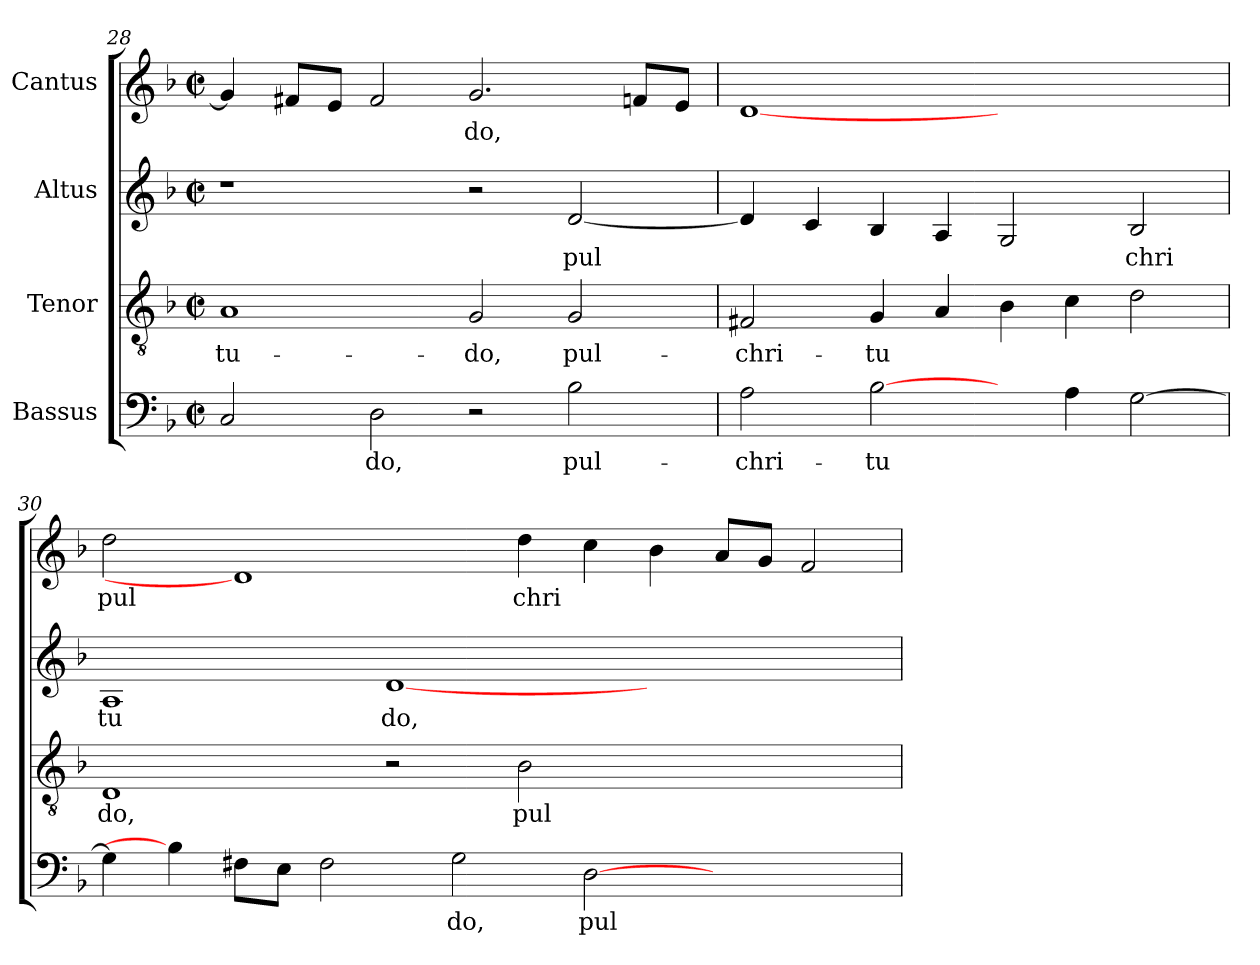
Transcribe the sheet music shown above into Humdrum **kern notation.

**kern	**text	**kern	**text	**kern	**text	**kern	**text
*part4	*part4	*part3	*part3	*part2	*part2	*part1	*part1
*staff4	*staff4	*staff3	*staff3	*staff2	*staff2	*staff1	*staff1
*I"Bassus	*	*I"Tenor	*	*I"Altus	*	*I"Cantus	*
*clefF4	*	*clefGv2	*	*clefG2	*	*clefG2	*
*k[b-]	*	*k[b-]	*	*k[b-]	*	*k[b-]	*
*F:	*	*F:	*	*F:	*	*F:	*
*M2/2	*	*M2/2	*	*M2/2	*	*M2/2	*
*met(c|)	*	*met(c|)	*	*met(c|)	*	*met(c|)	*
=28	=28	=28	=28	=28	=28	=28	=28
!	!LO:LY:b:cj	!	!LO:LY:b:cj	!	!	!	!LO:LY:b:cj
2C/	--	1A	-tu-	1r	.	4g/]	.
!	!	!	!	!	!	!	!LO:LY:b:cj
.	.	.	.	.	.	8f#/L	.
!	!	!	!	!	!	!	!LO:LY:b:cj
.	.	.	.	.	.	8e/J	.
!	!LO:LY:b:cj	!	!	!	!	!	!LO:LY:b:cj
2D\	-do,	.	.	.	.	2f#/	.
!	!	!	!LO:LY:b:cj	!	!	!	!LO:LY:b:cj
2r	.	2G/	-do,	2r	.	2.g/	do,
!	!LO:LY:b:cj	!	!LO:LY:b:cj	!	!LO:LY:b:cj	!	!
2B-\	pul-	2G/	pul-	[<2d/	pul	.	.
!	!	!	!	!	!	!	!LO:LY:b:cj
.	.	.	.	.	.	8fn/L	.
!	!	!	!	!	!	!	!LO:LY:b:cj
.	.	.	.	.	.	8e/J	.
=29	=29	=29	=29	=29	=29	=29	=29
!	!LO:LY:b:cj	!	!LO:LY:b:cj	!	!LO:LY:b:cj	!	!LO:LY:b:cj
2A\	-chri-	2F#X/	-chri-	4d/]	.	[1d	.
!	!	!	!	!	!LO:LY:b:cj	!	!
.	.	.	.	4c/	.	.	.
!	!LO:LY:b:cj	!	!LO:LY:b:cj	!	!LO:LY:b:cj	!	!
[2B-\	-tu-	4G/	-tu-	4B-/	.	.	.
!	!	!	!LO:LY:b:cj	!	!LO:LY:b:cj	!	!
.	.	4A/	--	4A/	.	.	.
!	!	!	!LO:LY:b:cj	!	!LO:LY:b:cj	!	!
4ryy	.	4B-\	--	2G/	.	1ryy	.
!	!LO:LY:b:cj	!	!LO:LY:b:cj	!	!	!	!
4A\	--	4c\	--	.	.	.	.
!	!LO:LY:b:cj	!	!LO:LY:b:cj	!	!LO:LY:b:cj	!	!
[>2G\	--	2d\	--	2B-/	chri	.	.
=30	=30	=30	=30	=30	=30	=30	=30
!	!LO:LY:b:cj	!	!LO:LY:b:cj	!	!LO:LY:b:cj	!	!LO:LY:b:cj
4G\]	--	1D	-do,	1A	tu	2dd\	pul
4B-\]	.	.	.	.	.	.	.
!	!LO:LY:b:cj	!	!	!	!	!	!
8F#\L	--	.	.	.	.	1d]	.
!	!LO:LY:b:cj	!	!	!	!	!	!
8E\J	--	.	.	.	.	.	.
!	!LO:LY:b:cj	!	!	!	!	!	!
2F#\	--	.	.	.	.	.	.
!	!	!	!	!	!LO:LY:b:cj	!	!
.	.	2r	.	[>1d	do,	.	.
!	!LO:LY:b:cj	!	!	!	!	!	!
2G\	-do,	.	.	.	.	.	.
!	!	!	!LO:LY:b:cj	!	!	!	!LO:LY:b:cj
.	.	2B-\	pul-	.	.	4dd\	chri
!	!LO:LY:b:cj	!	!	!	!	!	!LO:LY:b:cj
[>2D\	pul-	.	.	.	.	4cc\	.
!	!	!	!	!	!	!	!LO:LY:b:cj
.	.	1ryy	.	1ryy	.	4b-\	.
!	!	!	!	!	!	!	!LO:LY:b:cj
2.ryy	.	.	.	.	.	8a/L	.
!	!	!	!	!	!	!	!LO:LY:b:cj
.	.	.	.	.	.	8g/J	.
!	!	!	!	!	!	!	!LO:LY:b:cj
.	.	.	.	.	.	2f/	.
=	=	=	=	=	=	=	=
*-	*-	*-	*-	*-	*-	*-	*-
